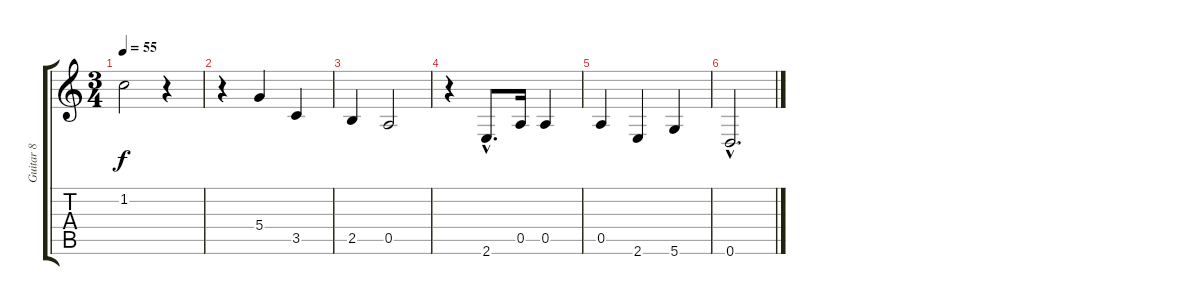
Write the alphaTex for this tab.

\track ("Guitar 8" "Guitar 8") {instrument overdrivenguitar}
\staff {score tabs}
\tuning (E4 B3 G3 D3 A2 D2) {hide}
\ts (3 4)
\tempo 55
\clef g2
\ks c
1.2{t}.2{dy f} r.4 |
r.4 5.4.4 3.5.4 |
2.5.4 0.5.2 |
r.4 2.6{hac}.8{d} 0.5.16 0.5.4 |
0.5.4 2.6.4 5.6.4 |
0.6{hac}.2{d}
